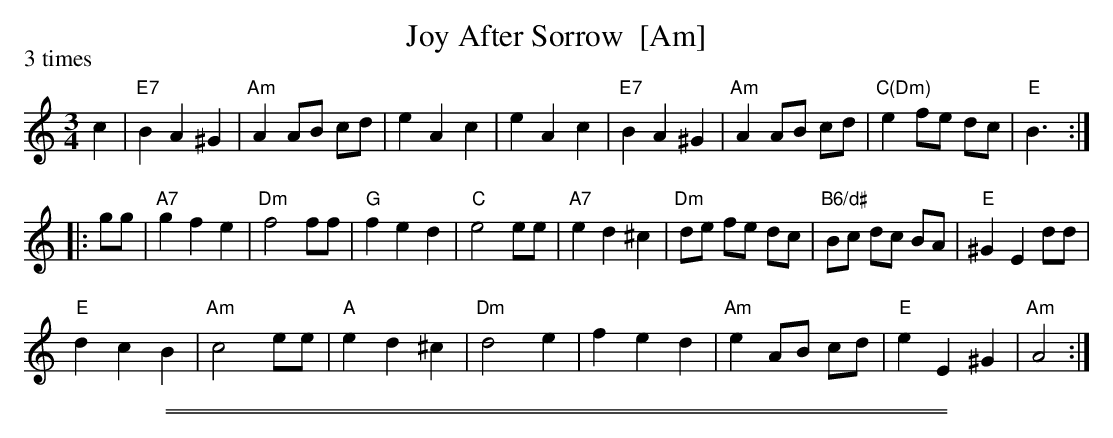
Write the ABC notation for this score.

X:1
T: Joy After Sorrow  [Am]
M: 3/4
L: 1/8
P: 3 times
K: Am
c2 |\
"E7"B2 A2 ^G2 | "Am"A2 AB cd | e2 A2 c2 | e2 A2 c2 |\
"E7"B2 A2 ^G2 | "Am"A2 AB cd | "C(Dm)"e2 fe dc | "E"B3 :|
|: gg |\
"A7"g2 f2 e2 | "Dm"f4 ff | "G"f2 e2 d2 | "C"e4 ee |\
"A7"e2 d2 ^c2 | "Dm"de fe dc | "B6/d#"Bc dc BA | "E"^G2 E2 dd |
"E"d2 c2 B2 | "Am"c4 ee | "A"e2 d2 ^c2 | "Dm"d4 e2 |\
f2 e2 d2 | "Am"e2 AB cd | "E"e2 E2 ^G2 | "Am"A4 :|
